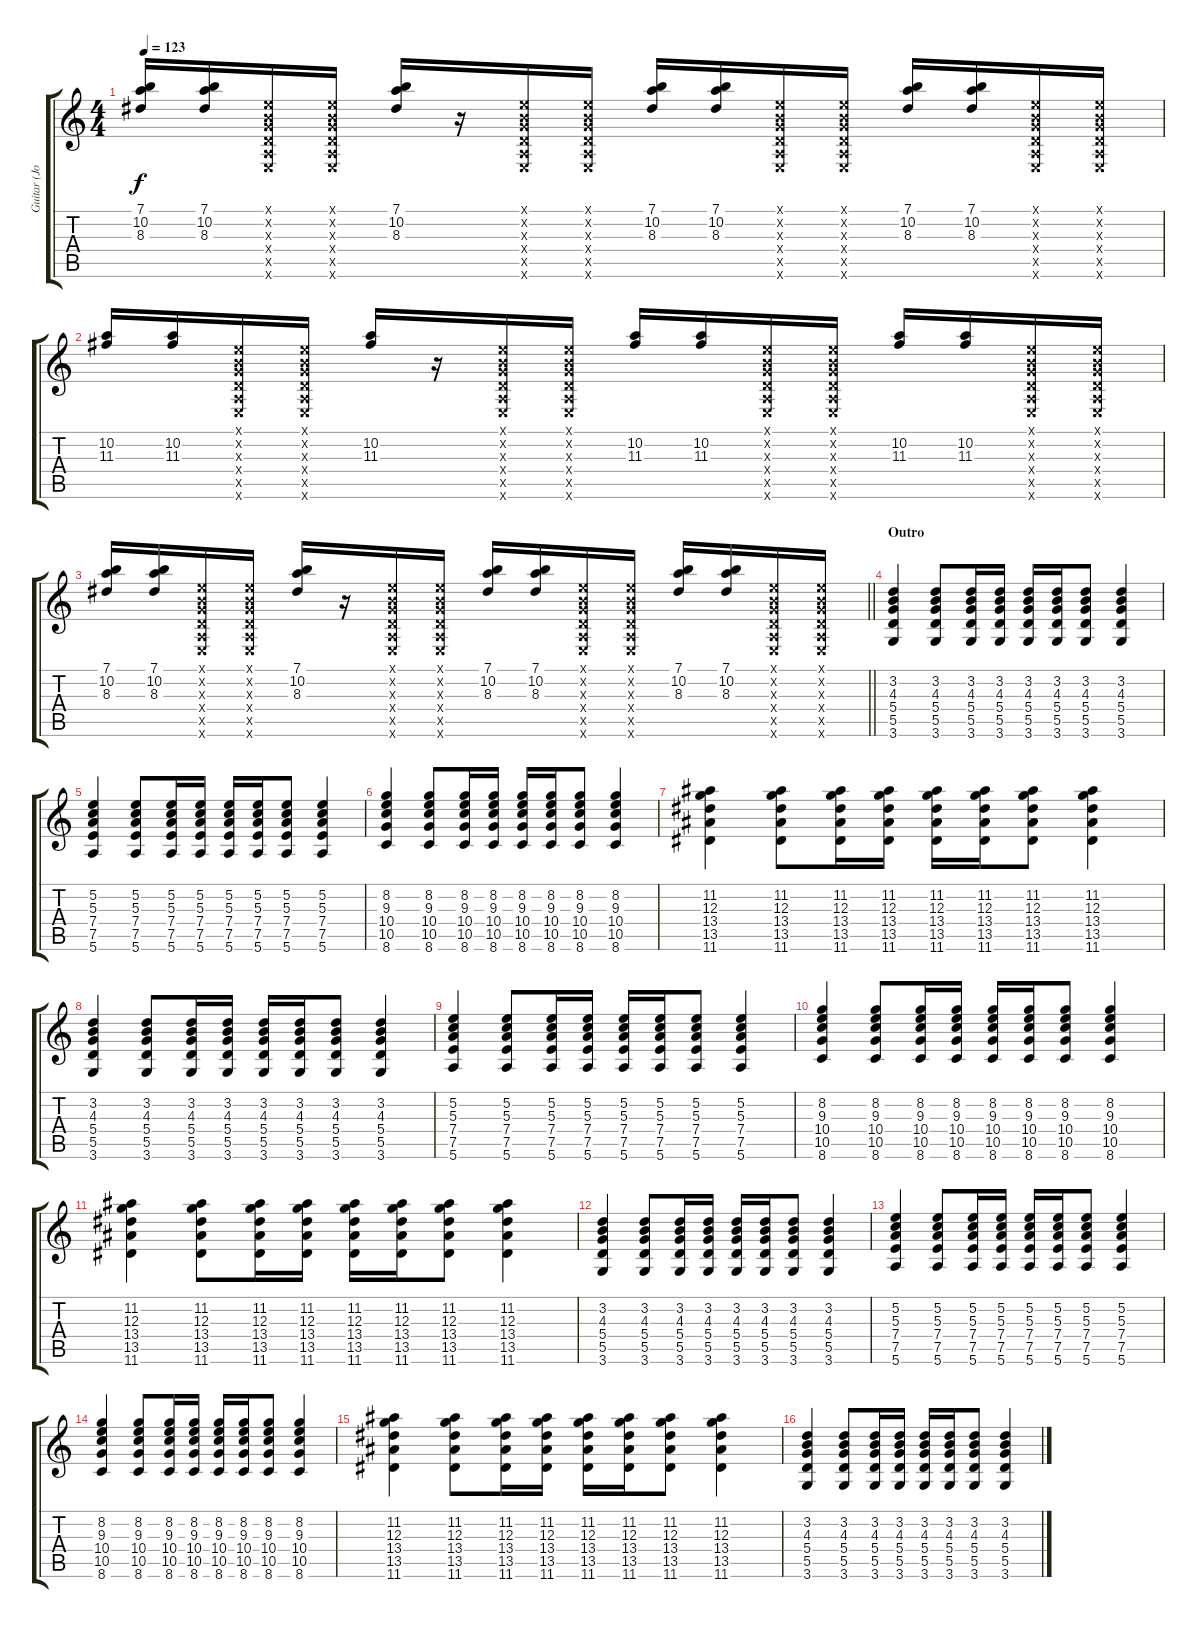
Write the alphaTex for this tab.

\track ("Guitar (Josh Klinghoffer" "Guitar (Jo") {instrument distortionguitar}
\staff {score tabs}
\tuning (E4 B3 G3 D3 A2 E2) {hide}
\ts (4 4)
\tempo 123
\clef g2
\ks c
(7.1 10.2 8.3).16{dy f} (7.1 10.2 8.3).16 (0.1{x} 0.2{x} 0.3{x} 0.4{x} 0.5{x} 0.6{x}).16 (0.1{x} 0.2{x} 0.3{x} 0.4{x} 0.5{x} 0.6{x}).16 (7.1 10.2 8.3).16 r.16 (0.1{x} 0.2{x} 0.3{x} 0.4{x} 0.5{x} 0.6{x}).16 (0.1{x} 0.2{x} 0.3{x} 0.4{x} 0.5{x} 0.6{x}).16 (7.1 10.2 8.3).16 (7.1 10.2 8.3).16 (0.1{x} 0.2{x} 0.3{x} 0.4{x} 0.5{x} 0.6{x}).16 (0.1{x} 0.2{x} 0.3{x} 0.4{x} 0.5{x} 0.6{x}).16 (7.1 10.2 8.3).16 (7.1 10.2 8.3).16 (0.1{x} 0.2{x} 0.3{x} 0.4{x} 0.5{x} 0.6{x}).16 (0.1{x} 0.2{x} 0.3{x} 0.4{x} 0.5{x} 0.6{x}).16 |
(10.2 11.3).16 (10.2 11.3).16 (0.1{x} 0.2{x} 0.3{x} 0.4{x} 0.5{x} 0.6{x}).16 (0.1{x} 0.2{x} 0.3{x} 0.4{x} 0.5{x} 0.6{x}).16 (10.2 11.3).16 r.16 (0.1{x} 0.2{x} 0.3{x} 0.4{x} 0.5{x} 0.6{x}).16 (0.1{x} 0.2{x} 0.3{x} 0.4{x} 0.5{x} 0.6{x}).16 (10.2 11.3).16 (10.2 11.3).16 (0.1{x} 0.2{x} 0.3{x} 0.4{x} 0.5{x} 0.6{x}).16 (0.1{x} 0.2{x} 0.3{x} 0.4{x} 0.5{x} 0.6{x}).16 (10.2 11.3).16 (10.2 11.3).16 (0.1{x} 0.2{x} 0.3{x} 0.4{x} 0.5{x} 0.6{x}).16 (0.1{x} 0.2{x} 0.3{x} 0.4{x} 0.5{x} 0.6{x}).16 |
\barLineRight lightlight
(7.1 10.2 8.3).16 (7.1 10.2 8.3).16 (0.1{x} 0.2{x} 0.3{x} 0.4{x} 0.5{x} 0.6{x}).16 (0.1{x} 0.2{x} 0.3{x} 0.4{x} 0.5{x} 0.6{x}).16 (7.1 10.2 8.3).16 r.16 (0.1{x} 0.2{x} 0.3{x} 0.4{x} 0.5{x} 0.6{x}).16 (0.1{x} 0.2{x} 0.3{x} 0.4{x} 0.5{x} 0.6{x}).16 (7.1 10.2 8.3).16 (7.1 10.2 8.3).16 (0.1{x} 0.2{x} 0.3{x} 0.4{x} 0.5{x} 0.6{x}).16 (0.1{x} 0.2{x} 0.3{x} 0.4{x} 0.5{x} 0.6{x}).16 (7.1 10.2 8.3).16 (7.1 10.2 8.3).16 (0.1{x} 0.2{x} 0.3{x} 0.4{x} 0.5{x} 0.6{x}).16 (0.1{x} 0.2{x} 0.3{x} 0.4{x} 0.5{x} 0.6{x}).16 |
\section ("" "Outro")
(3.2 4.3 5.4 5.5 3.6).4{instrument distortionguitar} (3.2 4.3 5.4 5.5 3.6).8 (3.2 4.3 5.4 5.5 3.6).16 (3.2 4.3 5.4 5.5 3.6).16 (3.2 4.3 5.4 5.5 3.6).16 (3.2 4.3 5.4 5.5 3.6).16 (3.2 4.3 5.4 5.5 3.6).8 (3.2 4.3 5.4 5.5 3.6).4 |
(5.2 5.3 7.4 7.5 5.6).4 (5.2 5.3 7.4 7.5 5.6).8 (5.2 5.3 7.4 7.5 5.6).16 (5.2 5.3 7.4 7.5 5.6).16 (5.2 5.3 7.4 7.5 5.6).16 (5.2 5.3 7.4 7.5 5.6).16 (5.2 5.3 7.4 7.5 5.6).8 (5.2 5.3 7.4 7.5 5.6).4 |
(8.2 9.3 10.4 10.5 8.6).4 (8.2 9.3 10.4 10.5 8.6).8 (8.2 9.3 10.4 10.5 8.6).16 (8.2 9.3 10.4 10.5 8.6).16 (8.2 9.3 10.4 10.5 8.6).16 (8.2 9.3 10.4 10.5 8.6).16 (8.2 9.3 10.4 10.5 8.6).8 (8.2 9.3 10.4 10.5 8.6).4 |
(11.2 12.3 13.4 13.5 11.6).4 (11.2 12.3 13.4 13.5 11.6).8 (11.2 12.3 13.4 13.5 11.6).16 (11.2 12.3 13.4 13.5 11.6).16 (11.2 12.3 13.4 13.5 11.6).16 (11.2 12.3 13.4 13.5 11.6).16 (11.2 12.3 13.4 13.5 11.6).8 (11.2 12.3 13.4 13.5 11.6).4 |
(3.2 4.3 5.4 5.5 3.6).4 (3.2 4.3 5.4 5.5 3.6).8 (3.2 4.3 5.4 5.5 3.6).16 (3.2 4.3 5.4 5.5 3.6).16 (3.2 4.3 5.4 5.5 3.6).16 (3.2 4.3 5.4 5.5 3.6).16 (3.2 4.3 5.4 5.5 3.6).8 (3.2 4.3 5.4 5.5 3.6).4 |
(5.2 5.3 7.4 7.5 5.6).4 (5.2 5.3 7.4 7.5 5.6).8 (5.2 5.3 7.4 7.5 5.6).16 (5.2 5.3 7.4 7.5 5.6).16 (5.2 5.3 7.4 7.5 5.6).16 (5.2 5.3 7.4 7.5 5.6).16 (5.2 5.3 7.4 7.5 5.6).8 (5.2 5.3 7.4 7.5 5.6).4 |
(8.2 9.3 10.4 10.5 8.6).4 (8.2 9.3 10.4 10.5 8.6).8 (8.2 9.3 10.4 10.5 8.6).16 (8.2 9.3 10.4 10.5 8.6).16 (8.2 9.3 10.4 10.5 8.6).16 (8.2 9.3 10.4 10.5 8.6).16 (8.2 9.3 10.4 10.5 8.6).8 (8.2 9.3 10.4 10.5 8.6).4 |
(11.2 12.3 13.4 13.5 11.6).4 (11.2 12.3 13.4 13.5 11.6).8 (11.2 12.3 13.4 13.5 11.6).16 (11.2 12.3 13.4 13.5 11.6).16 (11.2 12.3 13.4 13.5 11.6).16 (11.2 12.3 13.4 13.5 11.6).16 (11.2 12.3 13.4 13.5 11.6).8 (11.2 12.3 13.4 13.5 11.6).4 |
(3.2 4.3 5.4 5.5 3.6).4 (3.2 4.3 5.4 5.5 3.6).8 (3.2 4.3 5.4 5.5 3.6).16 (3.2 4.3 5.4 5.5 3.6).16 (3.2 4.3 5.4 5.5 3.6).16 (3.2 4.3 5.4 5.5 3.6).16 (3.2 4.3 5.4 5.5 3.6).8 (3.2 4.3 5.4 5.5 3.6).4 |
(5.2 5.3 7.4 7.5 5.6).4 (5.2 5.3 7.4 7.5 5.6).8 (5.2 5.3 7.4 7.5 5.6).16 (5.2 5.3 7.4 7.5 5.6).16 (5.2 5.3 7.4 7.5 5.6).16 (5.2 5.3 7.4 7.5 5.6).16 (5.2 5.3 7.4 7.5 5.6).8 (5.2 5.3 7.4 7.5 5.6).4 |
(8.2 9.3 10.4 10.5 8.6).4 (8.2 9.3 10.4 10.5 8.6).8 (8.2 9.3 10.4 10.5 8.6).16 (8.2 9.3 10.4 10.5 8.6).16 (8.2 9.3 10.4 10.5 8.6).16 (8.2 9.3 10.4 10.5 8.6).16 (8.2 9.3 10.4 10.5 8.6).8 (8.2 9.3 10.4 10.5 8.6).4 |
(11.2 12.3 13.4 13.5 11.6).4 (11.2 12.3 13.4 13.5 11.6).8 (11.2 12.3 13.4 13.5 11.6).16 (11.2 12.3 13.4 13.5 11.6).16 (11.2 12.3 13.4 13.5 11.6).16 (11.2 12.3 13.4 13.5 11.6).16 (11.2 12.3 13.4 13.5 11.6).8 (11.2 12.3 13.4 13.5 11.6).4 |
(3.2 4.3 5.4 5.5 3.6).4 (3.2 4.3 5.4 5.5 3.6).8 (3.2 4.3 5.4 5.5 3.6).16 (3.2 4.3 5.4 5.5 3.6).16 (3.2 4.3 5.4 5.5 3.6).16 (3.2 4.3 5.4 5.5 3.6).16 (3.2 4.3 5.4 5.5 3.6).8 (3.2 4.3 5.4 5.5 3.6).4
